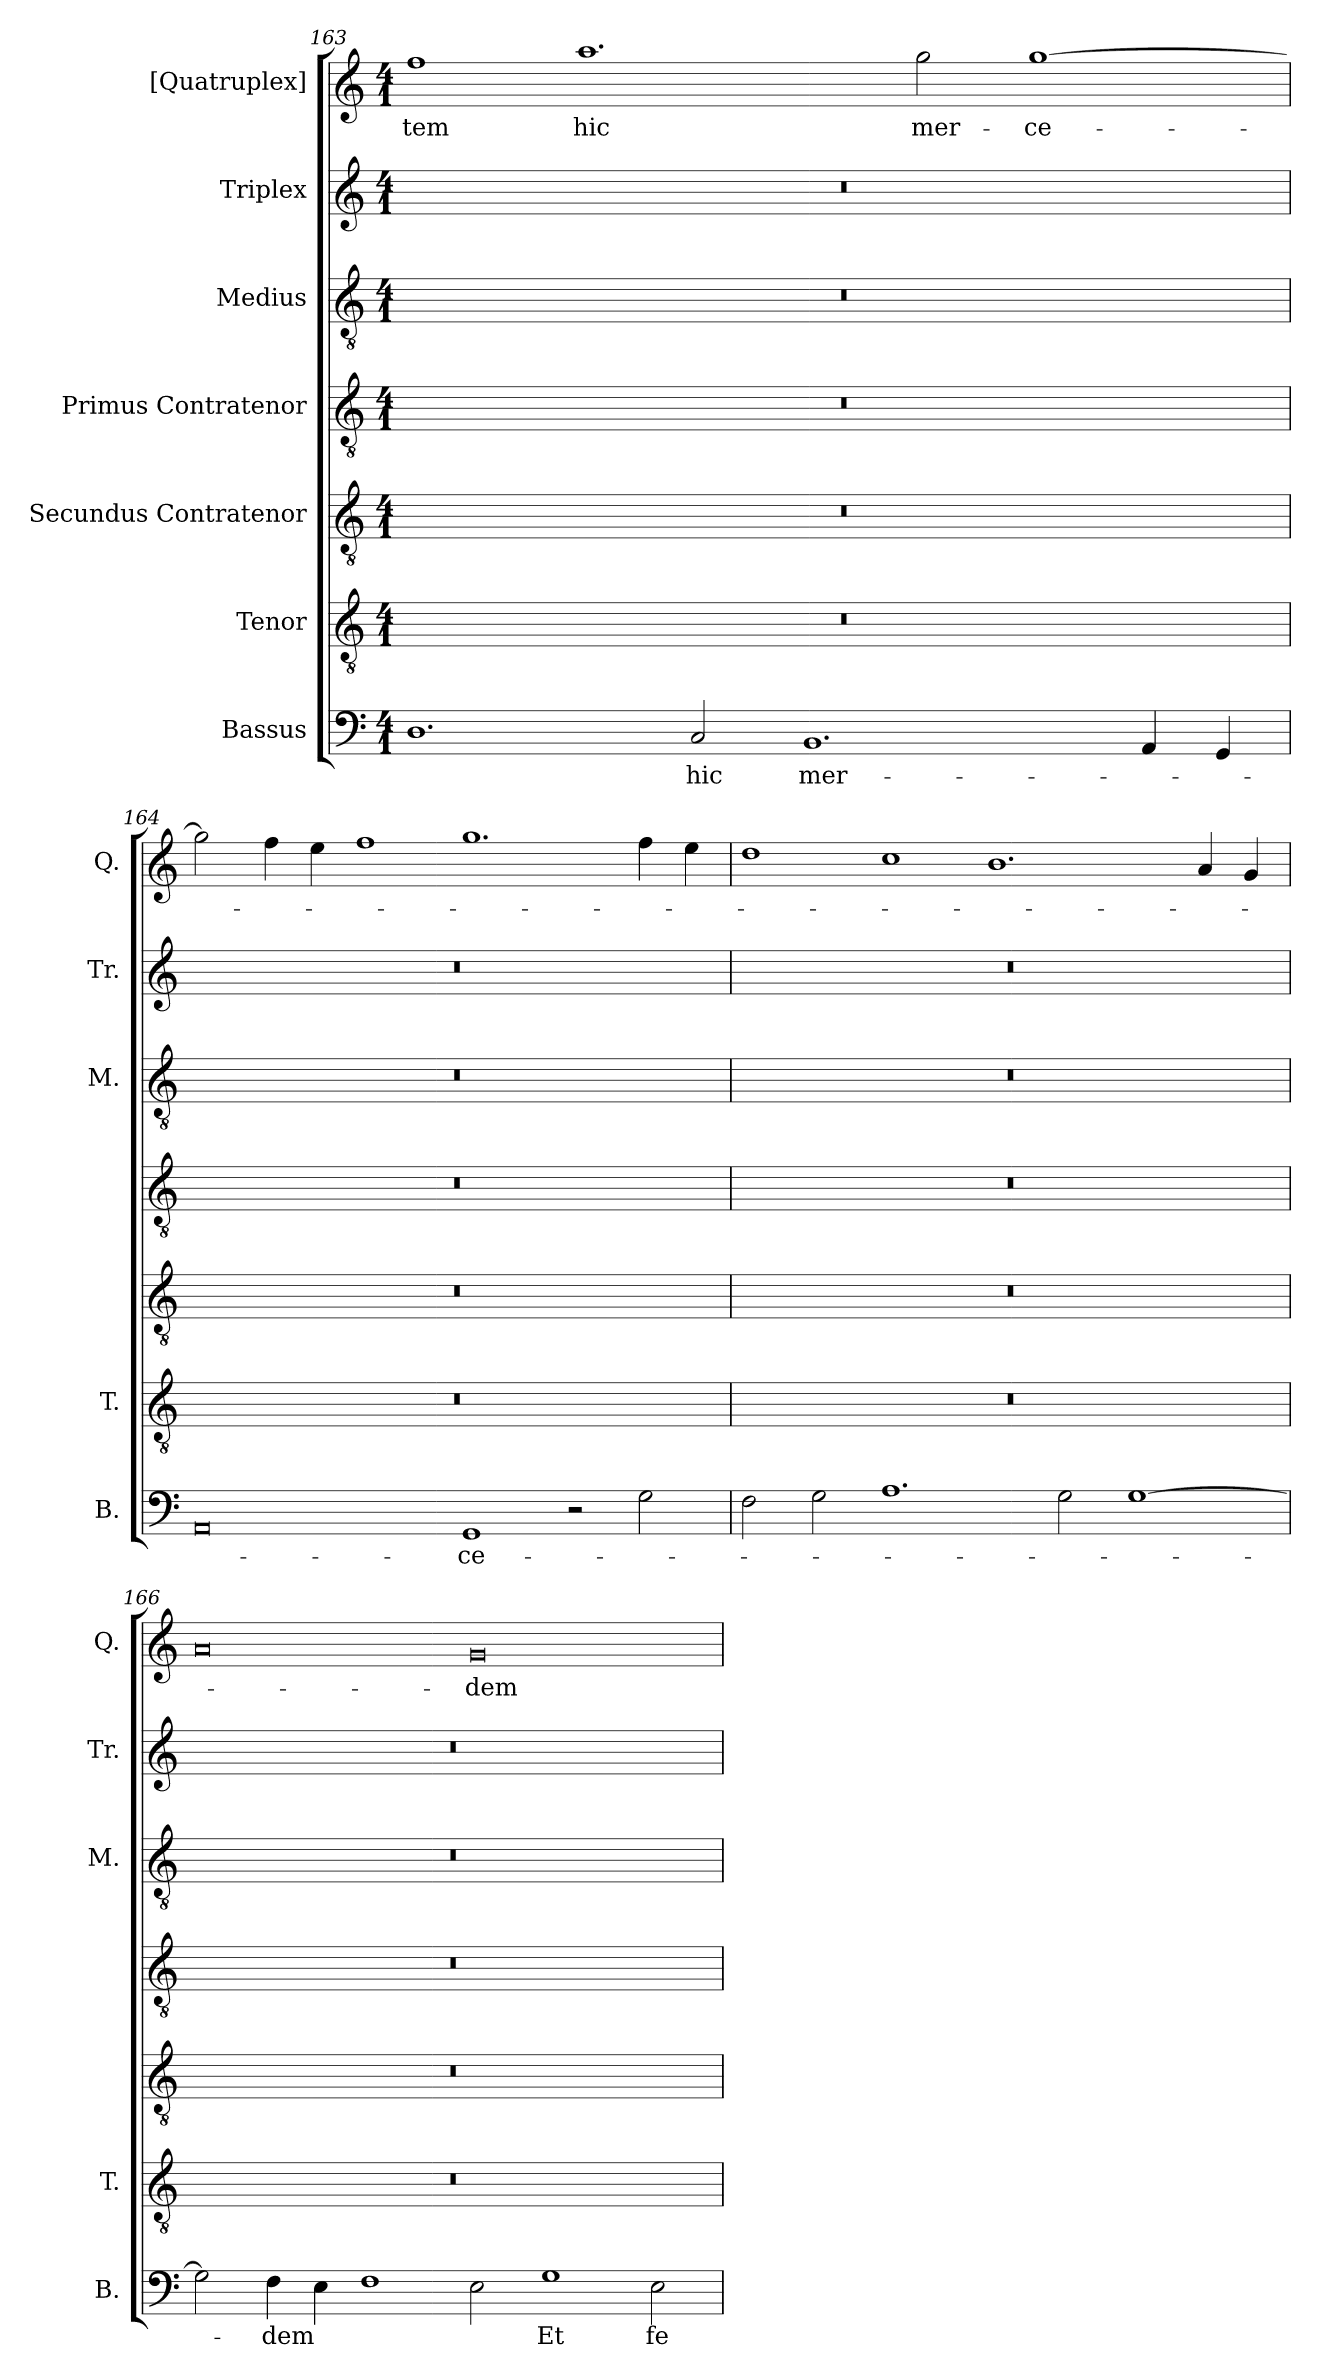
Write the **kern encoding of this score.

**kern	**text	**kern	**kern	**kern	**kern	**kern	**kern	**text
*part7	*part7	*part6	*part5	*part4	*part3	*part2	*part1	*part1
*staff7	*staff7	*staff6	*staff5	*staff4	*staff3	*staff2	*staff1	*staff1
*I"Bassus	*	*I"Tenor	*I"Secundus Contratenor	*I"Primus Contratenor	*I"Medius	*I"Triplex	*I"[Quatruplex]	*
*I'B.	*	*I'T.	*	*	*I'M.	*I'Tr.	*I'Q.	*
*clefF4	*	*clefGv2	*clefGv2	*clefGv2	*clefGv2	*clefG2	*clefG2	*
*	*	*ITrd7c12	*ITrd7c12	*ITrd7c12	*ITrd7c12	*	*	*
*k[]	*	*k[]	*k[]	*k[]	*k[]	*k[]	*k[]	*
*C:	*	*C:	*C:	*C:	*C:	*C:	*C:	*
*M4/1	*	*M4/1	*M4/1	*M4/1	*M4/1	*M4/1	*M4/1	*
=163	=163	=163	=163	=163	=163	=163	=163	=163
!	!	!LO:N:vis=1	!LO:N:vis=1	!LO:N:vis=1	!LO:N:vis=1	!LO:N:vis=1	!	!
!	!	!	!	!	!	!	!	!LO:LY:b:color=#000000
1.Di	.	00r	00r	00r	00r	00r	1ffi	-tem
!	!	!	!	!	!	!	!	!LO:LY:b:color=#000000
.	.	.	.	.	.	.	1.aai	hic
!	!LO:LY:b:color=#000000	!	!	!	!	!	!	!
2Ci/	hic	.	.	.	.	.	.	.
!	!LO:LY:b:color=#000000	!	!	!	!	!	!	!
1.BBi	mer-	.	.	.	.	.	.	.
!	!	!	!	!	!	!	!	!LO:LY:b:color=#000000
.	.	.	.	.	.	.	2ggi\	mer-
!	!	!	!	!	!	!	!	!LO:LY:b:color=#000000
.	.	.	.	.	.	.	[>1ggi	-ce-
4AAi/	.	.	.	.	.	.	.	.
4GGi/	.	.	.	.	.	.	.	.
=164`	=164`	=164`	=164`	=164`	=164`	=164`	=164`	=164`
!	!	!LO:N:vis=1	!LO:N:vis=1	!LO:N:vis=1	!LO:N:vis=1	!LO:N:vis=1	!	!
0AAi	.	00r	00r	00r	00r	00r	2ggi\]	.
.	.	.	.	.	.	.	4ffi\	.
.	.	.	.	.	.	.	4eei\	.
.	.	.	.	.	.	.	1ffi	.
!	!LO:LY:b:color=#000000	!	!	!	!	!	!	!
1GGi	-ce-	.	.	.	.	.	1.ggi	.
2r	.	.	.	.	.	.	.	.
2Gi\	.	.	.	.	.	.	4ffi\	.
.	.	.	.	.	.	.	4eei\	.
!!LO:LB:g=z
=165`	=165`	=165`	=165`	=165`	=165`	=165`	=165`	=165`
!	!	!LO:N:vis=1	!LO:N:vis=1	!LO:N:vis=1	!LO:N:vis=1	!LO:N:vis=1	!	!
2Fi\	.	00r	00r	00r	00r	00r	1ddi	.
2Gi\	.	.	.	.	.	.	.	.
1.Ai	.	.	.	.	.	.	1cci	.
.	.	.	.	.	.	.	1.bi	.
2Gi\	.	.	.	.	.	.	.	.
[>1Gi	.	.	.	.	.	.	.	.
.	.	.	.	.	.	.	4ai/	.
.	.	.	.	.	.	.	4gi/	.
=166`	=166`	=166`	=166`	=166`	=166`	=166`	=166`	=166`
!	!	!LO:N:vis=1	!LO:N:vis=1	!LO:N:vis=1	!LO:N:vis=1	!LO:N:vis=1	!	!
2Gi\]	.	00r	00r	00r	00r	00r	0ai	.
!	!LO:LY:b:color=#000000	!	!	!	!	!	!	!
4Fi\	-dem	.	.	.	.	.	.	.
4Ei\	.	.	.	.	.	.	.	.
1Fi	.	.	.	.	.	.	.	.
!	!	!	!	!	!	!	!	!LO:LY:b:color=#000000
2Ei\	.	.	.	.	.	.	0gi	-dem
!	!LO:LY:b:color=#000000	!	!	!	!	!	!	!
1Gi	Et	.	.	.	.	.	.	.
!	!LO:LY:b:color=#000000	!	!	!	!	!	!	!
2Ei\	fe-	.	.	.	.	.	.	.
=`	=`	=`	=`	=`	=`	=`	=`	=`
*-	*-	*-	*-	*-	*-	*-	*-	*-
